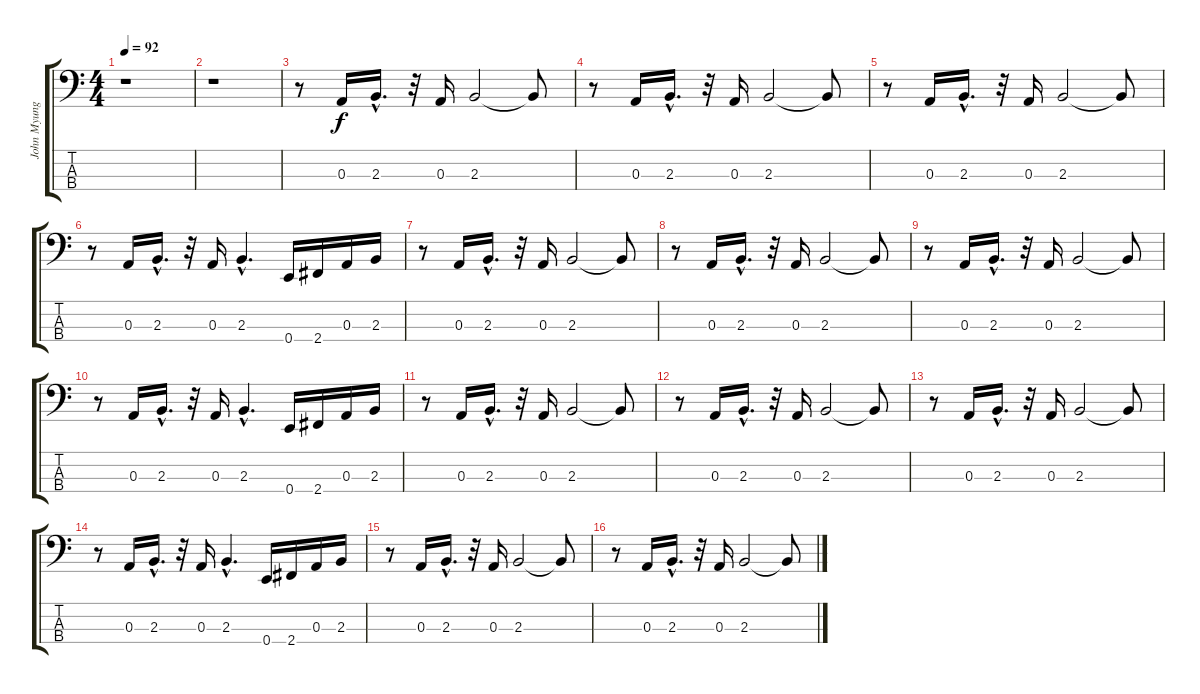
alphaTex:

\track ("John Myung" "John Myung") {instrument electricbassfinger}
\staff {score tabs}
\tuning (G2 D2 A1 E1) {hide}
\ts (4 4)
\tempo 92
\clef f4
\ks c
r.1{dy f instrument electricbassfinger} |
r.1 |
r.8 0.3.16 2.3{hac}.16{d} r.32 0.3.16 2.3.2 2.3{t}.8 |
r.8 0.3.16 2.3{hac}.16{d} r.32 0.3.16 2.3.2 2.3{t}.8 |
r.8 0.3.16 2.3{hac}.16{d} r.32 0.3.16 2.3.2 2.3{t}.8 |
r.8 0.3.16 2.3{hac}.16{d} r.32 0.3.16 2.3{hac}.4{d} 0.4.16 2.4.16 0.3.16 2.3.16 |
r.8 0.3.16 2.3{hac}.16{d} r.32 0.3.16 2.3.2 2.3{t}.8 |
r.8 0.3.16 2.3{hac}.16{d} r.32 0.3.16 2.3.2 2.3{t}.8 |
r.8 0.3.16 2.3{hac}.16{d} r.32 0.3.16 2.3.2 2.3{t}.8 |
r.8 0.3.16 2.3{hac}.16{d} r.32 0.3.16 2.3{hac}.4{d} 0.4.16 2.4.16 0.3.16 2.3.16 |
r.8 0.3.16 2.3{hac}.16{d} r.32 0.3.16 2.3.2 2.3{t}.8 |
r.8 0.3.16 2.3{hac}.16{d} r.32 0.3.16 2.3.2 2.3{t}.8 |
r.8 0.3.16 2.3{hac}.16{d} r.32 0.3.16 2.3.2 2.3{t}.8 |
r.8 0.3.16 2.3{hac}.16{d} r.32 0.3.16 2.3{hac}.4{d} 0.4.16 2.4.16 0.3.16 2.3.16 |
r.8 0.3.16 2.3{hac}.16{d} r.32 0.3.16 2.3.2 2.3{t}.8 |
r.8 0.3.16 2.3{hac}.16{d} r.32 0.3.16 2.3.2 2.3{t}.8
